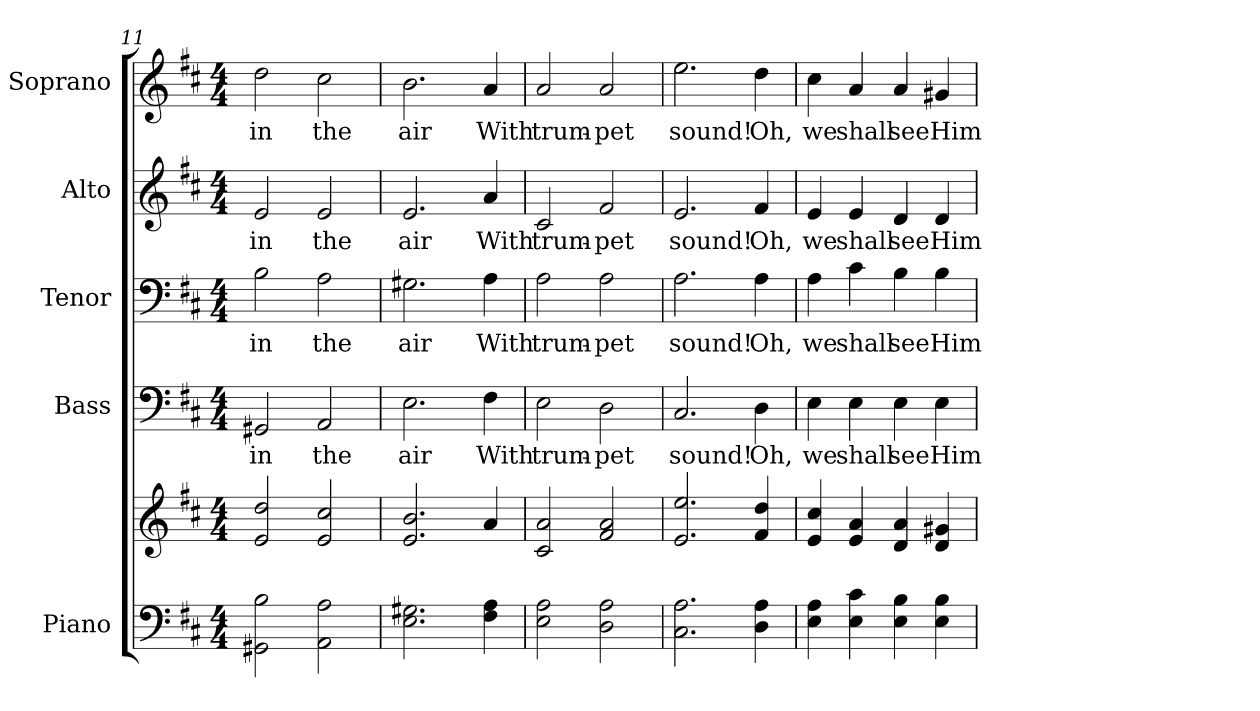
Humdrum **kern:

**kern	**kern	**kern	**text	**kern	**text	**kern	**text	**kern	**text
*part5	*part5	*part4	*part4	*part3	*part3	*part2	*part2	*part1	*part1
*staff6	*staff5	*staff4	*staff4	*staff3	*staff3	*staff2	*staff2	*staff1	*staff1
*I"Piano	*	*I"Bass	*	*I"Tenor	*	*I"Alto	*	*I"Soprano	*
*I'Pno.	*	*I'B.	*	*I'T.	*	*I'A.	*	*I'S.	*
*clefF4	*clefG2	*clefF4	*	*clefF4	*	*clefG2	*	*clefG2	*
*k[f#c#]	*k[f#c#]	*k[f#c#]	*	*k[f#c#]	*	*k[f#c#]	*	*k[f#c#]	*
*D:	*D:	*D:	*	*D:	*	*D:	*	*D:	*
*M4/4	*M4/4	*M4/4	*	*M4/4	*	*M4/4	*	*M4/4	*
=11	=11	=11	=11	=11	=11	=11	=11	=11	=11
!	!	!	!LO:LY:b:color=#000000	!	!	!	!	!	!
!	!	!	!	!	!LO:LY:b:color=#000000	!	!	!	!
!	!	!	!	!	!	!	!LO:LY:b:color=#000000	!	!
!	!	!	!	!	!	!	!	!	!LO:LY:b:color=#000000
2GG#Xi\ 2Bi	2ei/ 2ddi	2GG#Xi/	in	2Bi\	in	2ei/	in	2ddi\	in
!	!	!	!LO:LY:b:color=#000000	!	!	!	!	!	!
!	!	!	!	!	!LO:LY:b:color=#000000	!	!	!	!
!	!	!	!	!	!	!	!LO:LY:b:color=#000000	!	!
!	!	!	!	!	!	!	!	!	!LO:LY:b:color=#000000
2AAi\ 2Ai	2ei/ 2cc#i	2AAi/	the	2Ai\	the	2ei/	the	2cc#i\	the
=12	=12	=12	=12	=12	=12	=12	=12	=12	=12
!	!	!	!LO:LY:b:color=#000000	!	!	!	!	!	!
!	!	!	!	!	!LO:LY:b:color=#000000	!	!	!	!
!	!	!	!	!	!	!	!LO:LY:b:color=#000000	!	!
!	!	!	!	!	!	!	!	!	!LO:LY:b:color=#000000
2.Ei\ 2.G#Xi	2.ei/ 2.bi	2.Ei\	air	2.G#Xi\	air	2.ei/	air	2.bi\	air
!	!	!	!LO:LY:b:color=#000000	!	!	!	!	!	!
!	!	!	!	!	!LO:LY:b:color=#000000	!	!	!	!
!	!	!	!	!	!	!	!LO:LY:b:color=#000000	!	!
!	!	!	!	!	!	!	!	!	!LO:LY:b:color=#000000
4F#i\ 4Ai	4ai/	4F#i\	With	4Ai\	With	4ai/	With	4ai/	With
!!LO:PB:g=z
=13	=13	=13	=13	=13	=13	=13	=13	=13	=13
!	!	!	!LO:LY:b:color=#000000	!	!	!	!	!	!
!	!	!	!	!	!LO:LY:b:color=#000000	!	!	!	!
!	!	!	!	!	!	!	!LO:LY:b:color=#000000	!	!
!	!	!	!	!	!	!	!	!	!LO:LY:b:color=#000000
2Ei\ 2Ai	2c#i/ 2ai	2Ei\	trum-	2Ai\	trum-	2c#i/	trum-	2ai/	trum-
!	!	!	!LO:LY:b:color=#000000	!	!	!	!	!	!
!	!	!	!	!	!LO:LY:b:color=#000000	!	!	!	!
!	!	!	!	!	!	!	!LO:LY:b:color=#000000	!	!
!	!	!	!	!	!	!	!	!	!LO:LY:b:color=#000000
2Di\ 2Ai	2f#i/ 2ai	2Di\	-pet	2Ai\	-pet	2f#i/	-pet	2ai/	-pet
=14	=14	=14	=14	=14	=14	=14	=14	=14	=14
!	!	!	!LO:LY:b:color=#000000	!	!	!	!	!	!
!	!	!	!	!	!LO:LY:b:color=#000000	!	!	!	!
!	!	!	!	!	!	!	!LO:LY:b:color=#000000	!	!
!	!	!	!	!	!	!	!	!	!LO:LY:b:color=#000000
2.C#i\ 2.Ai	2.ei/ 2.eei	2.C#i/	sound!	2.Ai\	sound!	2.ei/	sound!	2.eei\	sound!
!	!	!	!LO:LY:b:color=#000000	!	!	!	!	!	!
!	!	!	!	!	!LO:LY:b:color=#000000	!	!	!	!
!	!	!	!	!	!	!	!LO:LY:b:color=#000000	!	!
!	!	!	!	!	!	!	!	!	!LO:LY:b:color=#000000
4Di\ 4Ai	4f#i/ 4ddi	4Di\	Oh,	4Ai\	Oh,	4f#i/	Oh,	4ddi\	Oh,
=15	=15	=15	=15	=15	=15	=15	=15	=15	=15
!	!	!	!LO:LY:b:color=#000000	!	!	!	!	!	!
!	!	!	!	!	!LO:LY:b:color=#000000	!	!	!	!
!	!	!	!	!	!	!	!LO:LY:b:color=#000000	!	!
!	!	!	!	!	!	!	!	!	!LO:LY:b:color=#000000
4Ei\ 4Ai	4ei/ 4cc#i	4Ei\	we	4Ai\	we	4ei/	we	4cc#i\	we
!	!	!	!LO:LY:b:color=#000000	!	!	!	!	!	!
!	!	!	!	!	!LO:LY:b:color=#000000	!	!	!	!
!	!	!	!	!	!	!	!LO:LY:b:color=#000000	!	!
!	!	!	!	!	!	!	!	!	!LO:LY:b:color=#000000
4Ei\ 4c#i	4ei/ 4ai	4Ei\	shall	4c#i\	shall	4ei/	shall	4ai/	shall
!	!	!	!LO:LY:b:color=#000000	!	!	!	!	!	!
!	!	!	!	!	!LO:LY:b:color=#000000	!	!	!	!
!	!	!	!	!	!	!	!LO:LY:b:color=#000000	!	!
!	!	!	!	!	!	!	!	!	!LO:LY:b:color=#000000
4Ei\ 4Bi	4di/ 4ai	4Ei\	see	4Bi\	see	4di/	see	4ai/	see
!	!	!	!LO:LY:b:color=#000000	!	!	!	!	!	!
!	!	!	!	!	!LO:LY:b:color=#000000	!	!	!	!
!	!	!	!	!	!	!	!LO:LY:b:color=#000000	!	!
!	!	!	!	!	!	!	!	!	!LO:LY:b:color=#000000
4Ei\ 4Bi	4di/ 4g#Xi	4Ei\	Him	4Bi\	Him	4di/	Him	4g#Xi/	Him
=	=	=	=	=	=	=	=	=	=
*-	*-	*-	*-	*-	*-	*-	*-	*-	*-
